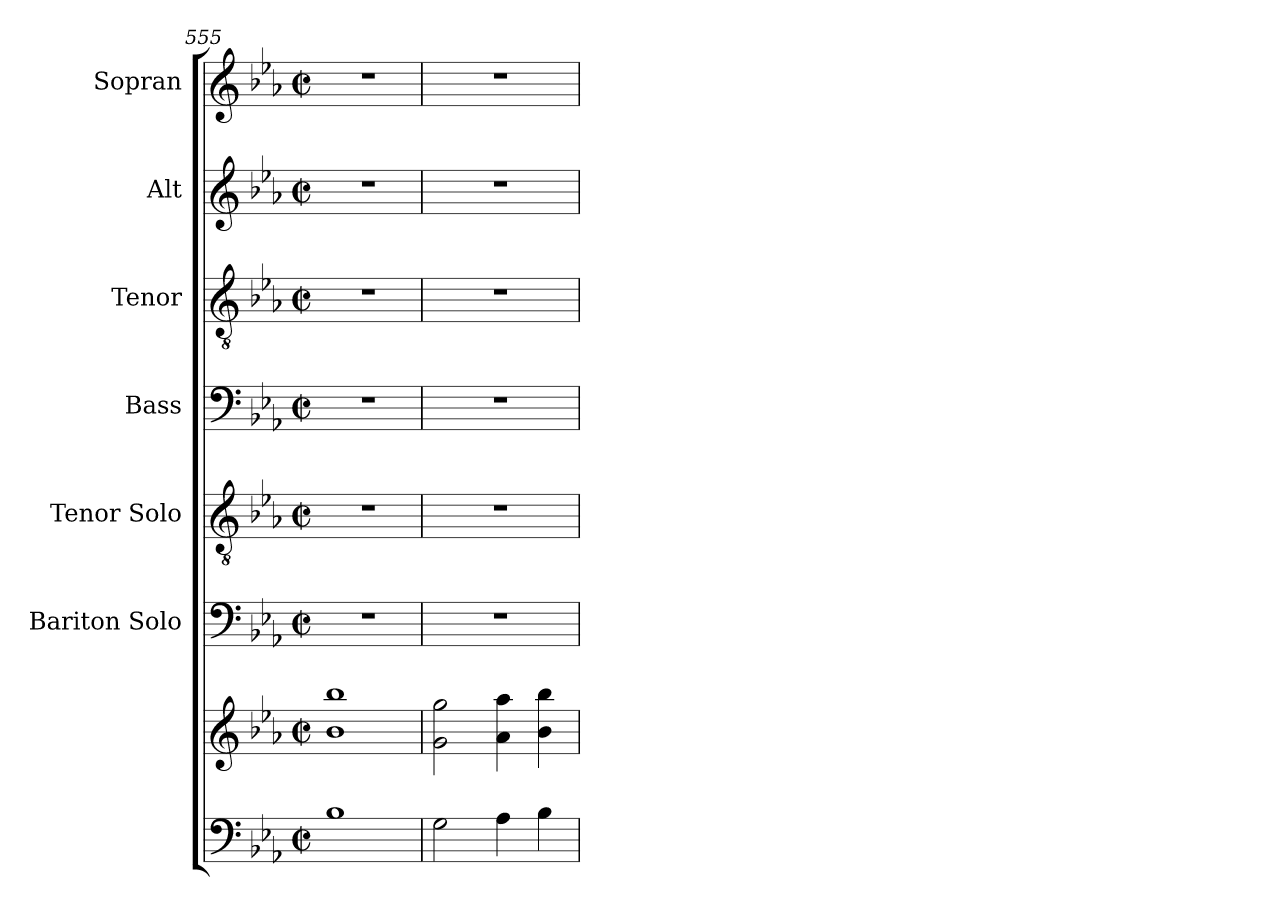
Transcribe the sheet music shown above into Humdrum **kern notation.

**kern	**kern	**kern	**kern	**kern	**kern	**kern	**kern
*part7	*part7	*part6	*part5	*part4	*part3	*part2	*part1
*staff8	*staff7	*staff6	*staff5	*staff4	*staff3	*staff2	*staff1
*	*	*I"Bariton Solo	*I"Tenor Solo	*I"Bass	*I"Tenor	*I"Alt	*I"Sopran
*	*	*	*	*I'B.	*I'T.	*I'A.	*I'S.
*clefF4	*clefG2	*clefF4	*clefGv2	*clefF4	*clefGv2	*clefG2	*clefG2
*k[b-e-a-]	*k[b-e-a-]	*k[b-e-a-]	*k[b-e-a-]	*k[b-e-a-]	*k[b-e-a-]	*k[b-e-a-]	*k[b-e-a-]
*E-:	*E-:	*E-:	*E-:	*E-:	*E-:	*E-:	*E-:
*M2/2	*M2/2	*M2/2	*M2/2	*M2/2	*M2/2	*M2/2	*M2/2
*met(c|)	*met(c|)	*met(c|)	*met(c|)	*met(c|)	*met(c|)	*met(c|)	*met(c|)
=555	=555	=555	=555	=555	=555	=555	=555
1B-	1b- 1bb-	1r	1r	1r	1r	1r	1r
=556	=556	=556	=556	=556	=556	=556	=556
2G\	2g\ 2gg\	1r	1r	1r	1r	1r	1r
4A-\	4a-\ 4aa-\	.	.	.	.	.	.
4B-\	4b-\ 4bb-\	.	.	.	.	.	.
=	=	=	=	=	=	=	=
*-	*-	*-	*-	*-	*-	*-	*-
